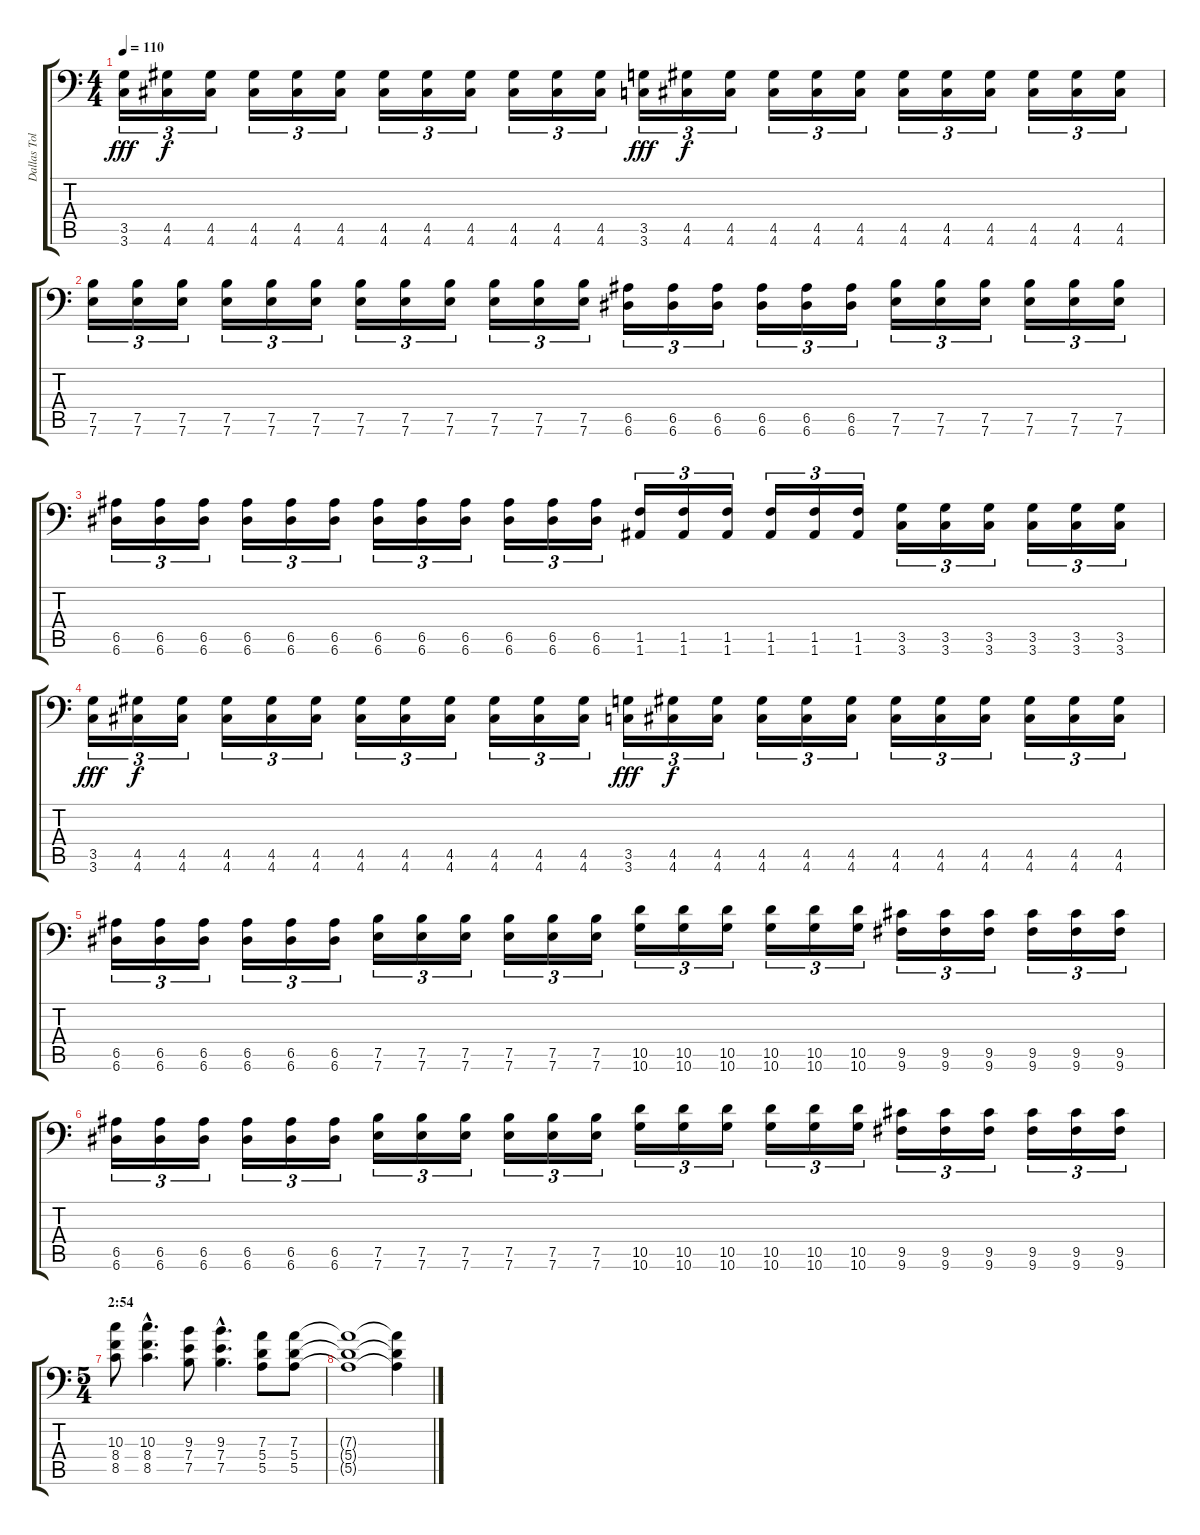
\track ("Dallas Toler-Wade" "Dallas Tol") {instrument distortionguitar}
\staff {score tabs}
\tuning (B3 Gb3 D3 A2 E2 A1) {hide}
\ts (4 4)
\tempo 110
\clef f4
\ks c
(3.5 3.6).16{tu (3 2) dy fff} (4.5 4.6).16{tu (3 2) dy f} (4.5 4.6).16{tu (3 2)} (4.5 4.6).16{tu (3 2)} (4.5 4.6).16{tu (3 2)} (4.5 4.6).16{tu (3 2)} (4.5 4.6).16{tu (3 2)} (4.5 4.6).16{tu (3 2)} (4.5 4.6).16{tu (3 2)} (4.5 4.6).16{tu (3 2)} (4.5 4.6).16{tu (3 2)} (4.5 4.6).16{tu (3 2)} (3.5 3.6).16{tu (3 2) dy fff} (4.5 4.6).16{tu (3 2) dy f} (4.5 4.6).16{tu (3 2)} (4.5 4.6).16{tu (3 2)} (4.5 4.6).16{tu (3 2)} (4.5 4.6).16{tu (3 2)} (4.5 4.6).16{tu (3 2)} (4.5 4.6).16{tu (3 2)} (4.5 4.6).16{tu (3 2)} (4.5 4.6).16{tu (3 2)} (4.5 4.6).16{tu (3 2)} (4.5 4.6).16{tu (3 2)} |
(7.5 7.6).16{tu (3 2)} (7.5 7.6).16{tu (3 2)} (7.5 7.6).16{tu (3 2)} (7.5 7.6).16{tu (3 2)} (7.5 7.6).16{tu (3 2)} (7.5 7.6).16{tu (3 2)} (7.5 7.6).16{tu (3 2)} (7.5 7.6).16{tu (3 2)} (7.5 7.6).16{tu (3 2)} (7.5 7.6).16{tu (3 2)} (7.5 7.6).16{tu (3 2)} (7.5 7.6).16{tu (3 2)} (6.5 6.6).16{tu (3 2)} (6.5 6.6).16{tu (3 2)} (6.5 6.6).16{tu (3 2)} (6.5 6.6).16{tu (3 2)} (6.5 6.6).16{tu (3 2)} (6.5 6.6).16{tu (3 2)} (7.5 7.6).16{tu (3 2)} (7.5 7.6).16{tu (3 2)} (7.5 7.6).16{tu (3 2)} (7.5 7.6).16{tu (3 2)} (7.5 7.6).16{tu (3 2)} (7.5 7.6).16{tu (3 2)} |
(6.5 6.6).16{tu (3 2)} (6.5 6.6).16{tu (3 2)} (6.5 6.6).16{tu (3 2)} (6.5 6.6).16{tu (3 2)} (6.5 6.6).16{tu (3 2)} (6.5 6.6).16{tu (3 2)} (6.5 6.6).16{tu (3 2)} (6.5 6.6).16{tu (3 2)} (6.5 6.6).16{tu (3 2)} (6.5 6.6).16{tu (3 2)} (6.5 6.6).16{tu (3 2)} (6.5 6.6).16{tu (3 2)} (1.5 1.6).16{tu (3 2)} (1.5 1.6).16{tu (3 2)} (1.5 1.6).16{tu (3 2)} (1.5 1.6).16{tu (3 2)} (1.5 1.6).16{tu (3 2)} (1.5 1.6).16{tu (3 2)} (3.5 3.6).16{tu (3 2)} (3.5 3.6).16{tu (3 2)} (3.5 3.6).16{tu (3 2)} (3.5 3.6).16{tu (3 2)} (3.5 3.6).16{tu (3 2)} (3.5 3.6).16{tu (3 2)} |
(3.5 3.6).16{tu (3 2) dy fff} (4.5 4.6).16{tu (3 2) dy f} (4.5 4.6).16{tu (3 2)} (4.5 4.6).16{tu (3 2)} (4.5 4.6).16{tu (3 2)} (4.5 4.6).16{tu (3 2)} (4.5 4.6).16{tu (3 2)} (4.5 4.6).16{tu (3 2)} (4.5 4.6).16{tu (3 2)} (4.5 4.6).16{tu (3 2)} (4.5 4.6).16{tu (3 2)} (4.5 4.6).16{tu (3 2)} (3.5 3.6).16{tu (3 2) dy fff} (4.5 4.6).16{tu (3 2) dy f} (4.5 4.6).16{tu (3 2)} (4.5 4.6).16{tu (3 2)} (4.5 4.6).16{tu (3 2)} (4.5 4.6).16{tu (3 2)} (4.5 4.6).16{tu (3 2)} (4.5 4.6).16{tu (3 2)} (4.5 4.6).16{tu (3 2)} (4.5 4.6).16{tu (3 2)} (4.5 4.6).16{tu (3 2)} (4.5 4.6).16{tu (3 2)} |
(6.5 6.6).16{tu (3 2)} (6.5 6.6).16{tu (3 2)} (6.5 6.6).16{tu (3 2)} (6.5 6.6).16{tu (3 2)} (6.5 6.6).16{tu (3 2)} (6.5 6.6).16{tu (3 2)} (7.5 7.6).16{tu (3 2)} (7.5 7.6).16{tu (3 2)} (7.5 7.6).16{tu (3 2)} (7.5 7.6).16{tu (3 2)} (7.5 7.6).16{tu (3 2)} (7.5 7.6).16{tu (3 2)} (10.5 10.6).16{tu (3 2)} (10.5 10.6).16{tu (3 2)} (10.5 10.6).16{tu (3 2)} (10.5 10.6).16{tu (3 2)} (10.5 10.6).16{tu (3 2)} (10.5 10.6).16{tu (3 2)} (9.5 9.6).16{tu (3 2)} (9.5 9.6).16{tu (3 2)} (9.5 9.6).16{tu (3 2)} (9.5 9.6).16{tu (3 2)} (9.5 9.6).16{tu (3 2)} (9.5 9.6).16{tu (3 2)} |
(6.5 6.6).16{tu (3 2)} (6.5 6.6).16{tu (3 2)} (6.5 6.6).16{tu (3 2)} (6.5 6.6).16{tu (3 2)} (6.5 6.6).16{tu (3 2)} (6.5 6.6).16{tu (3 2)} (7.5 7.6).16{tu (3 2)} (7.5 7.6).16{tu (3 2)} (7.5 7.6).16{tu (3 2)} (7.5 7.6).16{tu (3 2)} (7.5 7.6).16{tu (3 2)} (7.5 7.6).16{tu (3 2)} (10.5 10.6).16{tu (3 2)} (10.5 10.6).16{tu (3 2)} (10.5 10.6).16{tu (3 2)} (10.5 10.6).16{tu (3 2)} (10.5 10.6).16{tu (3 2)} (10.5 10.6).16{tu (3 2)} (9.5 9.6).16{tu (3 2)} (9.5 9.6).16{tu (3 2)} (9.5 9.6).16{tu (3 2)} (9.5 9.6).16{tu (3 2)} (9.5 9.6).16{tu (3 2)} (9.5 9.6).16{tu (3 2)} |
\ts (5 4)
\section ("" "2:54")
(10.3 8.4 8.5).8{volume 13} (10.3{hac} 8.4{hac} 8.5{hac}).4{d} (9.3 7.4 7.5).8 (9.3{hac} 7.4{hac} 7.5{hac}).4{d} (7.3 5.4 5.5).8 (7.3 5.4 5.5).8 |
(7.3{t} 5.4{t} 5.5{t}).1 (7.3{t} 5.4{t} 5.5{t}).4
